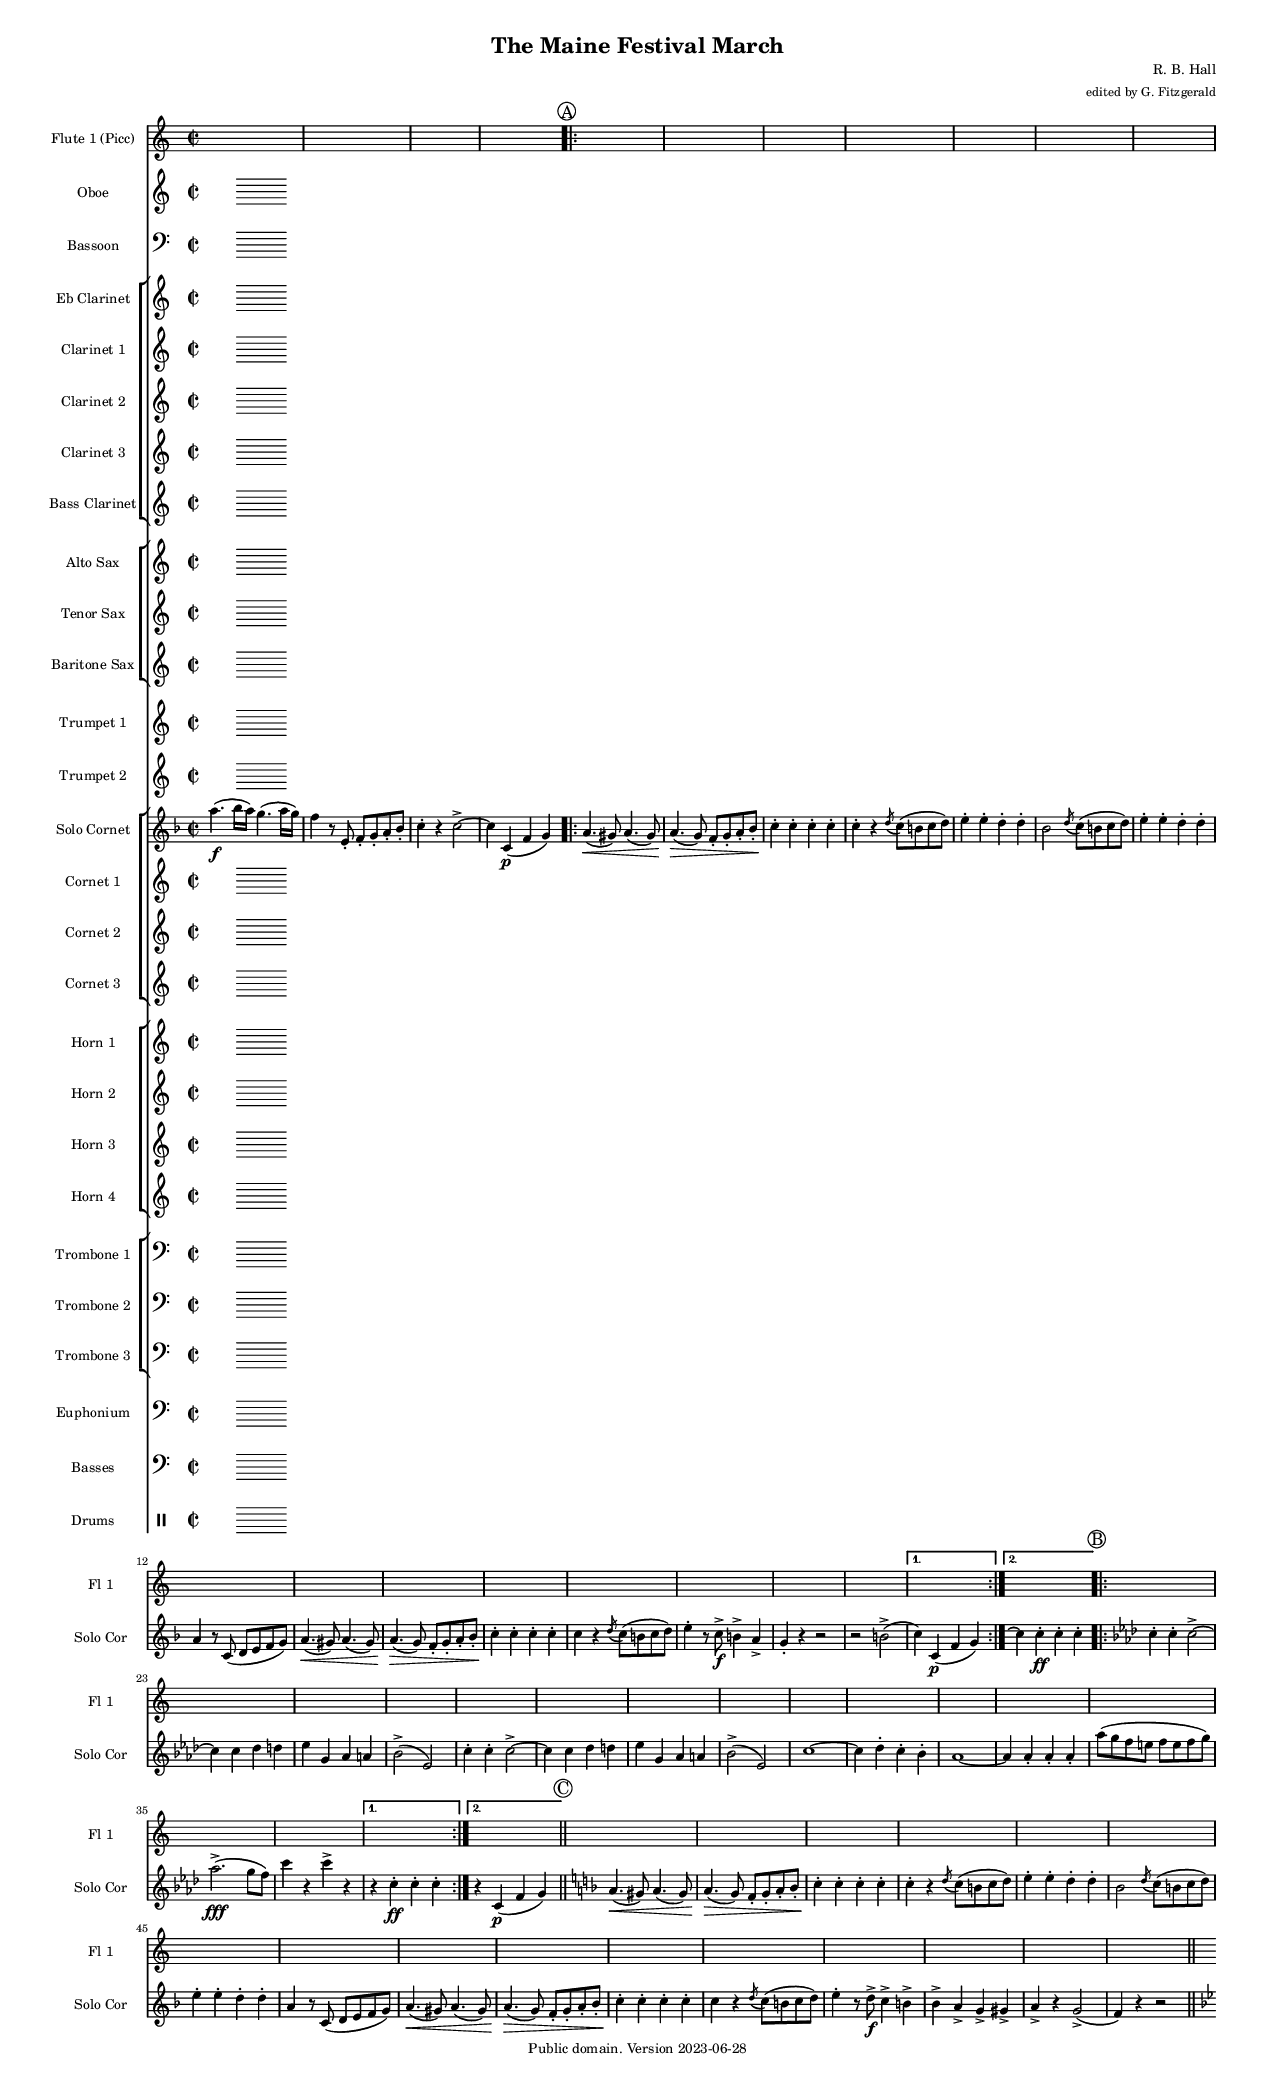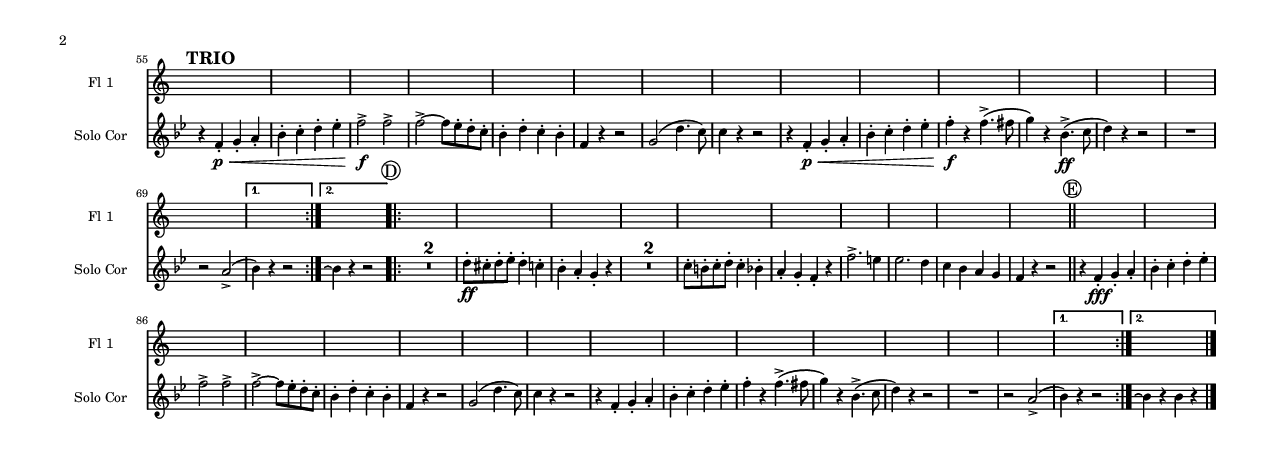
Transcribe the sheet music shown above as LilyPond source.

\version "2.24.1"

#(set-global-staff-size 12)

\paper {
  #(set-paper-size "legal")
}

\version "2.24.1"
\include "changePitch.ly"

\pointAndClickOff

\header {
  title = "The Maine Festival March"
  composer = "R. B. Hall"
  arranger = \markup { \smaller "edited by G. Fitzgerald" }
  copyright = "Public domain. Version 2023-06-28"
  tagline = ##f
}

rehearsalMarks = \relative c' {
  \set Score.skipBars = ##t
  \override MultiMeasureRest.expand-limit = #1
  \set countPercentRepeats = ##t
  \set repeatCountVisibility = #(every-nth-repeat-count-visible 4)

  \time 2/2

  s1*4
  \mark \markup { \circle "A" }
  \repeat volta 2 {
    s1*15 |
  }
  \alternative {
    { s1 | }
    { s1 | }
  }
  \mark \markup { \circle "B" }
  \repeat volta 2 {
    s1*15 |
  }
  \alternative {
    { s1 | }
    { s1 | }
  }
  
  \bar "||"
  
  \mark \markup { \circle "C" }
  s1*16
  \bar "||" \break
  \mark \markup { \bold "TRIO" }
  \repeat volta 2 {
    s1*15 |
  }
  \alternative {
    { s1 | }
    { s1 | }
  }
  \mark \markup { \circle "D" }
  \repeat volta 2 {
    s1*12 | 
    \bar "||"
    \mark \markup { \circle "E" }
    s1*15
  }
  \alternative {
    { s1 | }
    { s1 \bar "|." }
  }
}

% Define patterns for changePitch/cPI/cPII/cPIII/cPIV
patI = { c4 r8 }
patII = { c4 c8 }
patIII = { c8[ r8 c8] }
patIV = { r8 \samePitch { c c } }

piccOne = \relative c''' {

}

oboeOne = \relative c'' {

}

oboeTwo = \relative c'' {

}

bassoonOne = \relative c {

}

% clarinetInEb - dup of flute

clarinetOne = \relative c''' {

}

clarinetTwo = \relative c'' {

}

clarinetThree = \relative c'' {

}

clarinetBass = \relative c'' {

}

saxAlto = \relative c'' {

}

saxTenor = \relative c'' {

}

saxBaritone = \relative c' {

}

trumpetOne = \relative c' {

}

trumpetTwo = \relative c' {

}

cornetSolo = \relative c''' {
  \key f \major
  
  a4.\f( bes16 a) g4.( a16 g) | f4 r8 e,8-. f-. g-. a-. bes-. |
  c4-. r c2->~ | c4 c,\p( f g) |
  %mark A
  \repeat volta 2 {
    a4.(\< gis8) a4.( gis8) | a4.(\> g8) f-. g-. a-. bes-. | 
    c4-.\! c-. c-. c-. | c4-. r \acciaccatura d8 c( b c d) |
    e4-. e-. d-. d-. | bes2 \acciaccatura d8 c( b c d) |
    e4-. e-. d-. d-. | a4 r8 c,( d e f g) |
    a4.(\< gis8) a4.( gis8) | a4.(\> g8) f-. g-. a-. bes-. |
    c4-.\! c-. c-. c-. | c4 r \acciaccatura d8 c( b c d ) |
    e4-. r8 c->\f b4-> a-> | g4-. r r2 | 
    r2 b->( | 
  }
  \alternative {
    { c4) c,(\p f g) | }
    { c4\repeatTie c-.\ff c-. c-. | }
  }
  %mark B
  \key aes \major
  
  \repeat volta 2 {
    c4-. c-. c2->~ | c4 c des d | ees4 g, aes a | bes2->( ees,) |
    c'4-. c-. c2->~ | c4 c des d | ees4 g, aes a | bes2->( ees,) |
    c'1~ | c4 des-. c-. bes-. | aes1~ | aes4 aes-. aes-. aes-. |
    aes'8( g f e f e f g) | aes2.->(\fff g8 f) | c'4 r c-> r | 
  }
  \alternative {
    { r4 c,-.\ff c-. c-. | }
    { r4 c,(\p f g) | }
  }
  %mark C
  \key f \major
  
  a4.(\< gis8) a4.( gis8) | a4.(\> g8) f-. g-. a-. bes-. | 
  c4-.\! c-. c-. c-. | c4-. r \acciaccatura d8 c( b c d) |
  e4-. e-. d-. d-. | bes2 \acciaccatura d8 c( b c d) |
  e4-. e-. d-. d-. | a4 r8 c,( d e f g) |
  a4.(\< gis8) a4.( gis8) | a4.(\> g8) f-. g-. a-. bes-. |
  c4-.\! c-. c-. c-. | c4 r \acciaccatura d8 c( b c d ) |
  e4-. r8 d->\f c4-> b-> | bes4-> a-> g-> gis-> |
  a4-> r g2->( | f4) r r2
  
  \bar "||" \break
  %TRIO
  \key bes \major
  
  \repeat volta 2 {
    r4 f-.\p\< g-. a-. | bes4-. c-. d-. ees-. | f2->\f f2-> | f2->~ f8 ees-. d-. c-. |
    bes4-. d-. c-. bes-. | f4 r r2 | g2( d'4. c8) | c4 r r2 |
    r4 f,-.\p\< g-. a-. | bes4-. c-. d-. ees-. | 
    f4-.\f r f4.->( fis8 | g4 ) r bes,4.->\ff(  c8 |
    d4) r r2 | R1 | r2 a2->( |
  }
  \alternative {
    { bes4) r r2 | }
    { bes4\repeatTie r r2 | }
  }
  %mark D
  \repeat volta 2 {
    R1*2 | d8-.\ff cis-. d-. ees-. d4-. c-. | bes4-. a-. g-. r |
    R1*2 | c8-. b-. c-. d-. c4-. bes-. | a4-. g-. f-. r |
    f'2.-> e4 | ees2. d4 | c4 bes a g | f4 r r2 |
    %mark E
    r4 f-.\fff g-. a-. | bes4-. c-. d-. ees-. | f2-> f2-> | f2->~ f8 ees-. d-. c-. |
    bes4-. d-. c-. bes-. | f4 r r2 | g2( d'4. c8) | c4 r r2 |
    r4 f,-. g-. a-. | bes4-. c-. d-. ees-. | 
    f4-. r f4.->( fis8 | g4 ) r bes,4.->(  c8 |
    d4) r r2 | R1 | r2 a2->( |
  }
  \alternative {
    { bes4) r r2 | }
    { bes4\repeatTie r bes r }
  }
}

cornetOne = \relative c'' {

}

cornetTwo = \relative c' {

}

cornetThree = \relative c' {

}

hornOne = \relative c'' {

}

hornTwo = \relative c' {

}

hornThree = \relative c'' {

}

hornFour = \relative c' {

}

tromboneOne = \relative c' {

}

tromboneTwo = \relative c' {

}

tromboneThree = \relative c {

}

baritoneTC = \relative c'' {

}

basses = \relative c {

}

drumSnareBass = \drummode {
  \clef percussion


}

percTimp = \relative c {

}

percBells = \relative c' {

}

dummyPart = \relative c'' {
  s1*4
  %mark A
  \repeat volta 2 {
    s1*15 |
  }
  \alternative {
    { s1 | }
    { s1 | }
  }
  %mark B
  \repeat volta 2 {
    s1*15 |
  }
  \alternative {
    { s1 | }
    { s1 | }
  }
  %mark C
  s1*16
  \bar "||" \break
  %TRIO
  \repeat volta 2 {
    s1*15 |
  }
  \alternative {
    { s1 | }
    { s1 | }
  }
  %mark D
  \repeat volta 2 {
    s1*12 | 
    \bar "||"
    %mark E
    s1*15
  }
  \alternative {
    { s1 | }
    { s1 \bar "|." }
  }
}



\header {

}

\score {
  <<
    \new Staff  {
      \set Staff.instrumentName = "Flute 1 (Picc)"
      \set Staff.shortInstrumentName = "Fl 1"

      \clef treble
      <<
        \rehearsalMarks
        \transpose c des 
        \piccOne
      >>
    }

    \new Staff  {
      \set Staff.instrumentName = "Oboe"
      \set Staff.shortInstrumentName = "Oboe"

      \clef treble
      \oboeOne
    }

    \new Staff  {
      \set Staff.instrumentName = "Bassoon"
      \set Staff.shortInstrumentName = "Bsn"

      \clef bass
      \bassoonOne
    }
    \new StaffGroup <<
      \new Staff  {
        \set Staff.instrumentName = "Eb Clarinet"
        \set Staff.shortInstrumentName = "Eb Cl"

        \clef treble
        %\transpose ees c \keepWithTag #'clarEb \cla%%
      }

      \new Staff  {
        \set Staff.instrumentName = "Clarinet 1"
        \set Staff.shortInstrumentName = "Clar 1"

        \clef treble
        \clarinetOne
      }

      \new Staff  {
        \set Staff.instrumentName = "Clarinet 2"
        \set Staff.shortInstrumentName = "Clar 2"

        \clef treble
        \clarinetTwo
      }

      \new Staff  {
        \set Staff.instrumentName = "Clarinet 3"
        \set Staff.shortInstrumentName = "Clar 3"

        \clef treble
        \clarinetThree
      }

      \new Staff  {
        \set Staff.instrumentName = "Bass Clarinet"
        \set Staff.shortInstrumentName = "B. Clar"

        \clef treble
        \transpose bes c'' \basses

      }
    >>

    \new StaffGroup <<
      \new Staff  {
        \set Staff.instrumentName = "Alto Sax"
        \set Staff.shortInstrumentName = "Alto"

        \clef treble
        \saxAlto
      }

      \new Staff  {
        \set Staff.instrumentName = "Tenor Sax"
        \set Staff.shortInstrumentName = "Tenor"

        \clef treble
        \saxTenor
      }

      \new Staff  {
        \set Staff.instrumentName = "Baritone Sax"
        \set Staff.shortInstrumentName = "Bari"

        \clef treble
        \saxBaritone
      }
    >>

    \new Staff  {
      \set Staff.instrumentName = "Trumpet 1"
      \set Staff.shortInstrumentName = "Tr 1"

      \clef treble
      \trumpetOne
    }

    \new Staff  {
      \set Staff.instrumentName = "Trumpet 2"
      \set Staff.shortInstrumentName = "Tr 2"

      \clef treble
      \trumpetTwo
    }
    \new StaffGroup <<
      \new Staff  {
        \set Staff.instrumentName = "Solo Cornet"
        \set Staff.shortInstrumentName = "Solo Cor"

        \clef treble
        \cornetSolo
      }

      \new Staff  {
        \set Staff.instrumentName = "Cornet 1"
        \set Staff.shortInstrumentName = "Cor 1"

        \clef treble
        \cornetOne
      }

      \new Staff  {
        \set Staff.instrumentName = "Cornet 2"
        \set Staff.shortInstrumentName = "Cor 2"

        \clef treble
        \cornetTwo
      }

      \new Staff  {
        \set Staff.instrumentName = "Cornet 3"
        \set Staff.shortInstrumentName = "Cor 3"

        \clef treble
        \cornetThree
      }
    >>
    \new StaffGroup <<
      \new Staff  {
        \set Staff.instrumentName = "Horn 1"
        \set Staff.shortInstrumentName = "Hn 1"

        \clef treble
        \hornOne
      }

      \new Staff  {
        \set Staff.instrumentName = "Horn 2"
        \set Staff.shortInstrumentName = "Hn 2"

        \clef treble
        \hornTwo
      }

      \new Staff  {
        \set Staff.instrumentName = "Horn 3"
        \set Staff.shortInstrumentName = "Hn 3"

        \clef treble
        \hornThree
      }

      \new Staff  {
        \set Staff.instrumentName = "Horn 4"
        \set Staff.shortInstrumentName = "Hn 4"

        \clef treble
        \hornFour
      }
    >>
    \new StaffGroup <<
      \new Staff  {
        \set Staff.instrumentName = "Trombone 1"
        \set Staff.shortInstrumentName = "Tb 1"

        \clef bass
        \tromboneOne
      }

      \new Staff  {
        \set Staff.instrumentName = "Trombone 2"
        \set Staff.shortInstrumentName = "Tb 2"

        \clef bass
        \tromboneTwo
      }

      \new Staff  {
        \set Staff.instrumentName = "Trombone 3"
        \set Staff.shortInstrumentName = "Tb 3"

        \clef bass
        \tromboneThree
      }
    >>

    \new Staff  {
      \set Staff.instrumentName = "Euphonium"
      \set Staff.shortInstrumentName = "Euph"

      \clef bass
      \transpose c bes,, \baritoneTC
    }

    \new Staff  {
      \set Staff.instrumentName = "Basses"
      \set Staff.shortInstrumentName = "Bass"

      \clef bass
      \basses
    }

    \new DrumStaff  {
      \set Staff.instrumentName = "Drums"
      \set Staff.shortInstrumentName = "Drums"

      \drumSnareBass
    }


  >>

  \layout {
    short-indent = 1.5\cm
  }
}